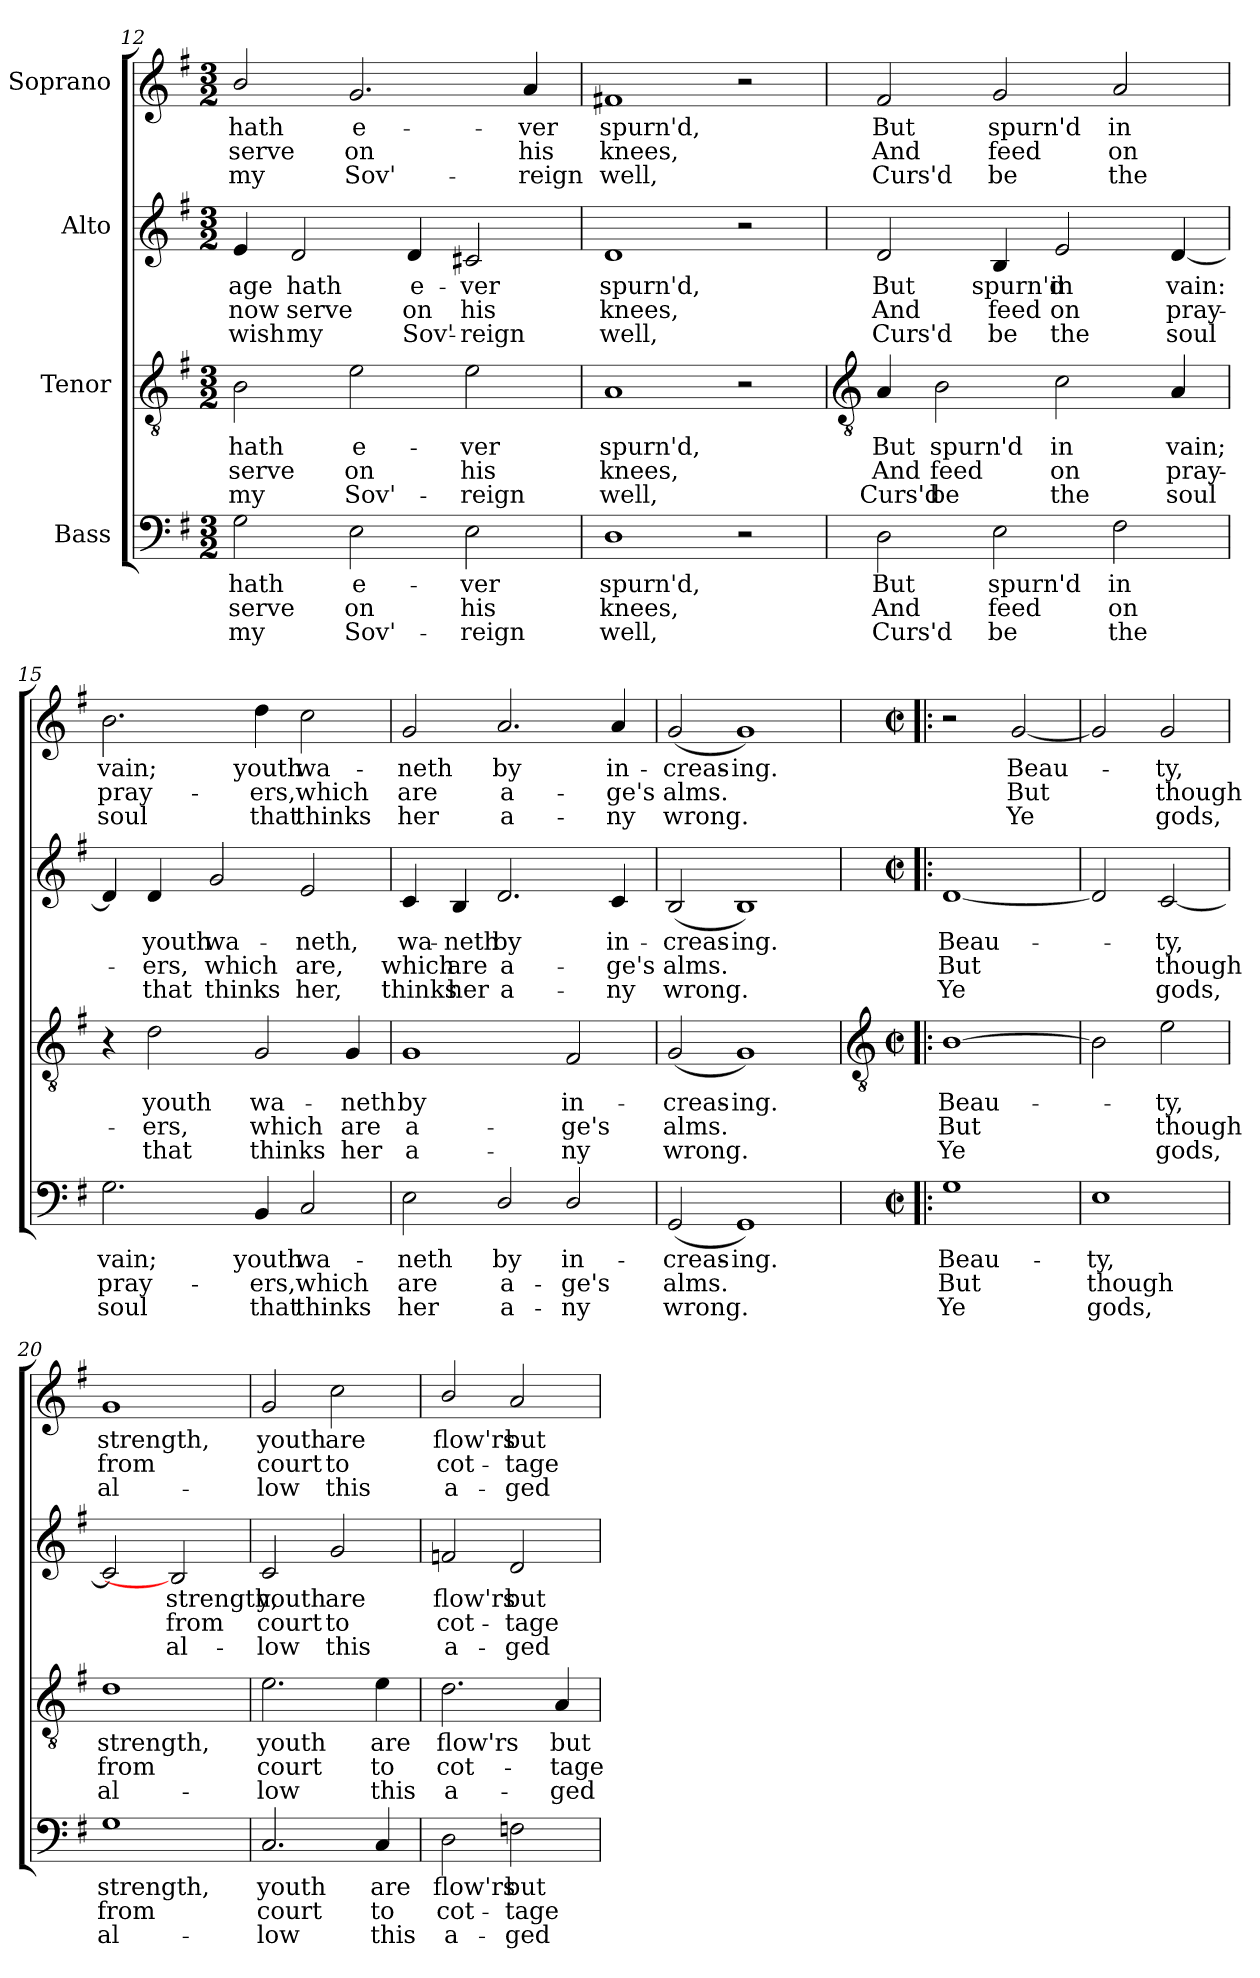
**kern	**text	**text	**text	**kern	**text	**text	**text	**kern	**text	**text	**text	**kern	**text	**text	**text
*part4	*part4	*part4	*part4	*part3	*part3	*part3	*part3	*part2	*part2	*part2	*part2	*part1	*part1	*part1	*part1
*staff4	*staff4	*staff4	*staff4	*staff3	*staff3	*staff3	*staff3	*staff2	*staff2	*staff2	*staff2	*staff1	*staff1	*staff1	*staff1
*I"Bass	*	*	*	*I"Tenor	*	*	*	*I"Alto	*	*	*	*I"Soprano	*	*	*
*clefF4	*	*	*	*clefGv2	*	*	*	*clefG2	*	*	*	*clefG2	*	*	*
*k[f#]	*	*	*	*k[f#]	*	*	*	*k[f#]	*	*	*	*k[f#]	*	*	*
*G:	*	*	*	*G:	*	*	*	*G:	*	*	*	*G:	*	*	*
*M3/2	*	*	*	*M3/2	*	*	*	*M3/2	*	*	*	*M3/2	*	*	*
=12	=12	=12	=12	=12	=12	=12	=12	=12	=12	=12	=12	=12	=12	=12	=12
!	!LO:LY:b	!LO:LY:b	!LO:LY:b	!	!LO:LY:b	!LO:LY:b	!LO:LY:b	!	!LO:LY:b	!LO:LY:b	!LO:LY:b	!	!LO:LY:b	!LO:LY:b	!LO:LY:b
2G	hath	serve	my	2B	hath	serve	my	4e	age	now	wish	2b/	hath	serve	my
!	!	!	!	!	!	!	!	!	!LO:LY:b	!LO:LY:b	!LO:LY:b	!	!	!	!
.	.	.	.	.	.	.	.	2d	hath	serve	my	.	.	.	.
!	!LO:LY:b	!LO:LY:b	!LO:LY:b	!	!LO:LY:b	!LO:LY:b	!LO:LY:b	!	!	!	!	!	!LO:LY:b	!LO:LY:b	!LO:LY:b
2E	e-	-on	Sov'-	2e	e-	-on	Sov'-	.	.	.	.	2.g	e-	-on	Sov'-
!	!	!	!	!	!	!	!	!	!LO:LY:b	!LO:LY:b	!LO:LY:b	!	!	!	!
.	.	.	.	.	.	.	.	4d	e-	-on	Sov'-	.	.	.	.
!	!LO:LY:b	!LO:LY:b	!LO:LY:b	!	!LO:LY:b	!LO:LY:b	!LO:LY:b	!	!LO:LY:b	!LO:LY:b	!LO:LY:b	!	!	!	!
2E	-ver	his	reign	2e	-ver	his	reign	2c#X	-ver	his	reign	.	.	.	.
!	!	!	!	!	!	!	!	!	!	!	!	!	!LO:LY:b	!LO:LY:b	!LO:LY:b
.	.	.	.	.	.	.	.	.	.	.	.	4a	-ver	his	reign
=13	=13	=13	=13	=13	=13	=13	=13	=13	=13	=13	=13	=13	=13	=13	=13
!	!LO:LY:b	!LO:LY:b	!LO:LY:b	!	!LO:LY:b	!LO:LY:b	!LO:LY:b	!	!LO:LY:b	!LO:LY:b	!LO:LY:b	!	!LO:LY:b	!LO:LY:b	!LO:LY:b
1D	spurn'd,	knees,	well,	1A	spurn'd,	knees,	well,	1d	spurn'd,	knees,	well,	1f#X	spurn'd,	knees,	well,
2r	.	.	.	2r	.	.	.	2r	.	.	.	2r	.	.	.
!!LO:LB:g=z
=14	=14	=14	=14	=14	=14	=14	=14	=14	=14	=14	=14	=14	=14	=14	=14
*	*	*	*	*clefGv2	*	*	*	*	*	*	*	*	*	*	*
!	!LO:LY:b	!LO:LY:b	!LO:LY:b	!	!LO:LY:b	!LO:LY:b	!LO:LY:b	!	!LO:LY:b	!LO:LY:b	!LO:LY:b	!	!LO:LY:b	!LO:LY:b	!LO:LY:b
2D	But	And	Curs'd	4A	But	And	Curs'd	2d	But	And	Curs'd	2f#	But	And	Curs'd
!	!	!	!	!	!LO:LY:b	!LO:LY:b	!LO:LY:b	!	!	!	!	!	!	!	!
.	.	.	.	2B	spurn'd	feed	be	.	.	.	.	.	.	.	.
!	!LO:LY:b	!LO:LY:b	!LO:LY:b	!	!	!	!	!	!LO:LY:b	!LO:LY:b	!LO:LY:b	!	!LO:LY:b	!LO:LY:b	!LO:LY:b
2E	spurn'd	feed	be	.	.	.	.	4B	spurn'd	feed	be	2g	spurn'd	feed	be
!	!	!	!	!	!LO:LY:b	!LO:LY:b	!LO:LY:b	!	!LO:LY:b	!LO:LY:b	!LO:LY:b	!	!	!	!
.	.	.	.	2c	in	on	the	2e	in	on	the	.	.	.	.
!	!LO:LY:b	!LO:LY:b	!LO:LY:b	!	!	!	!	!	!	!	!	!	!LO:LY:b	!LO:LY:b	!LO:LY:b
2F#	in	on	the	.	.	.	.	.	.	.	.	2a	in	on	the
!	!	!	!	!	!LO:LY:b	!LO:LY:b	!LO:LY:b	!	!LO:LY:b	!LO:LY:b	!LO:LY:b	!	!	!	!
.	.	.	.	4A	vain;	pray-	-soul	[4d	vain:	pray-	soul	.	.	.	.
=15	=15	=15	=15	=15	=15	=15	=15	=15	=15	=15	=15	=15	=15	=15	=15
!	!LO:LY:b	!LO:LY:b	!LO:LY:b	!	!	!	!	!	!	!	!	!	!LO:LY:b	!LO:LY:b	!LO:LY:b
2.G	vain;	pray-	-soul	4r	.	.	.	4d]	.	.	.	2.b	vain;	pray-	-soul
!	!	!	!	!	!LO:LY:b	!LO:LY:b	!LO:LY:b	!	!LO:LY:b	!LO:LY:b	!LO:LY:b	!	!	!	!
.	.	.	.	2d	youth	ers,	that	4d	youth	ers,	that	.	.	.	.
!	!	!	!	!	!	!	!	!	!LO:LY:b	!LO:LY:b	!LO:LY:b	!	!	!	!
.	.	.	.	.	.	.	.	2g	wa-	-which	thinks	.	.	.	.
!	!LO:LY:b	!LO:LY:b	!LO:LY:b	!	!LO:LY:b	!LO:LY:b	!LO:LY:b	!	!	!	!	!	!LO:LY:b	!LO:LY:b	!LO:LY:b
4BB	youth	ers,	that	2G	wa-	-which	thinks	.	.	.	.	4dd	youth	ers,	that
!	!LO:LY:b	!LO:LY:b	!LO:LY:b	!	!	!	!	!	!LO:LY:b	!LO:LY:b	!LO:LY:b	!	!LO:LY:b	!LO:LY:b	!LO:LY:b
2C	wa-	-which	thinks	.	.	.	.	2e	neth,	are,	her,	2cc	wa-	-which	thinks
!	!	!	!	!	!LO:LY:b	!LO:LY:b	!LO:LY:b	!	!	!	!	!	!	!	!
.	.	.	.	4G	neth	are	her	.	.	.	.	.	.	.	.
=16	=16	=16	=16	=16	=16	=16	=16	=16	=16	=16	=16	=16	=16	=16	=16
!	!LO:LY:b	!LO:LY:b	!LO:LY:b	!	!LO:LY:b	!LO:LY:b	!LO:LY:b	!	!LO:LY:b	!LO:LY:b	!LO:LY:b	!	!LO:LY:b	!LO:LY:b	!LO:LY:b
2E	neth	are	her	1G	by	a-	-a-	4c	wa-	-which	thinks	2g	neth	are	her
!	!	!	!	!	!	!	!	!	!LO:LY:b	!LO:LY:b	!LO:LY:b	!	!	!	!
.	.	.	.	.	.	.	.	4B	neth	are	her	.	.	.	.
!	!LO:LY:b	!LO:LY:b	!LO:LY:b	!	!	!	!	!	!LO:LY:b	!LO:LY:b	!LO:LY:b	!	!LO:LY:b	!LO:LY:b	!LO:LY:b
2D/	by	a-	-a-	.	.	.	.	2.d	by	a-	-a-	2.a	by	a-	-a-
!	!LO:LY:b	!LO:LY:b	!LO:LY:b	!	!LO:LY:b	!LO:LY:b	!LO:LY:b	!	!	!	!	!	!	!	!
2D/	-in-	-ge's	ny	2F#	-in-	-ge's	ny	.	.	.	.	.	.	.	.
!	!	!	!	!	!	!	!	!	!LO:LY:b	!LO:LY:b	!LO:LY:b	!	!LO:LY:b	!LO:LY:b	!LO:LY:b
.	.	.	.	.	.	.	.	4c	-in-	-ge's	ny	4a	-in-	-ge's	ny
=17	=17	=17	=17	=17	=17	=17	=17	=17	=17	=17	=17	=17	=17	=17	=17
!	!LO:LY:b	!LO:LY:b	!LO:LY:b	!	!LO:LY:b	!LO:LY:b	!LO:LY:b	!	!LO:LY:b	!LO:LY:b	!LO:LY:b	!	!LO:LY:b	!LO:LY:b	!LO:LY:b
(<2GG	creas-	-alms.	wrong.	(<2G	creas-	-alms.	wrong.	(<2B	creas-	-alms.	wrong.	(<2g	creas-	-alms.	wrong.
!	!LO:LY:b	!	!	!	!LO:LY:b	!	!	!	!LO:LY:b	!	!	!	!LO:LY:b	!	!
1GG)	ing.	.	.	1G)	ing.	.	.	1B)	ing.	.	.	1g)	ing.	.	.
!!LO:LB:g=z
=18!|:	=18!|:	=18!|:	=18!|:	=18!|:	=18!|:	=18!|:	=18!|:	=18!|:	=18!|:	=18!|:	=18!|:	=18!|:	=18!|:	=18!|:	=18!|:
*	*	*	*	*clefGv2	*	*	*	*	*	*	*	*	*	*	*
*M2/2	*	*	*	*M2/2	*	*	*	*M2/2	*	*	*	*M2/2	*	*	*
*met(c|)	*	*	*	*met(c|)	*	*	*	*met(c|)	*	*	*	*met(c|)	*	*	*
!	!LO:LY:b	!LO:LY:b	!LO:LY:b	!	!LO:LY:b	!LO:LY:b	!LO:LY:b	!	!LO:LY:b	!LO:LY:b	!LO:LY:b	!	!	!	!
1G	Beau-	-But	Ye	[1B	Beau-	But	Ye	[1d	Beau-	But	Ye	2r	.	.	.
!	!	!	!	!	!	!	!	!	!	!	!	!	!LO:LY:b	!LO:LY:b	!LO:LY:b
.	.	.	.	.	.	.	.	.	.	.	.	[2g	Beau-	But	Ye
=19	=19	=19	=19	=19	=19	=19	=19	=19	=19	=19	=19	=19	=19	=19	=19
!	!LO:LY:b	!LO:LY:b	!LO:LY:b	!	!	!	!	!	!	!	!	!	!	!	!
1E	ty,	though	gods,	2B]	.	.	.	2d]	.	.	.	2g]	.	.	.
!	!	!	!	!	!LO:LY:b	!LO:LY:b	!LO:LY:b	!	!LO:LY:b	!LO:LY:b	!LO:LY:b	!	!LO:LY:b	!LO:LY:b	!LO:LY:b
.	.	.	.	2e	ty,	though	gods,	[2c	ty,	though	gods,	2g	ty,	though	gods,
=20	=20	=20	=20	=20	=20	=20	=20	=20	=20	=20	=20	=20	=20	=20	=20
!	!LO:LY:b	!LO:LY:b	!LO:LY:b	!	!LO:LY:b	!LO:LY:b	!LO:LY:b	!	!	!	!	!	!LO:LY:b	!LO:LY:b	!LO:LY:b
1G	strength,	from	al-	1d	strength,	from	al-	2c]	.	.	.	1g	strength,	from	al-
!	!	!	!	!	!	!	!	!	!LO:LY:b	!LO:LY:b	!LO:LY:b	!	!	!	!
.	.	.	.	.	.	.	.	2B]	strength,	from	al-	.	.	.	.
=21	=21	=21	=21	=21	=21	=21	=21	=21	=21	=21	=21	=21	=21	=21	=21
!	!LO:LY:b	!LO:LY:b	!LO:LY:b	!	!LO:LY:b	!LO:LY:b	!LO:LY:b	!	!LO:LY:b	!LO:LY:b	!LO:LY:b	!	!LO:LY:b	!LO:LY:b	!LO:LY:b
2.C	-youth	court	low	2.e	-youth	court	low	2c	-youth	court	low	2g	-youth	court	low
!	!	!	!	!	!	!	!	!	!LO:LY:b	!LO:LY:b	!LO:LY:b	!	!LO:LY:b	!LO:LY:b	!LO:LY:b
.	.	.	.	.	.	.	.	2g	are	to	this	2cc	are	to	this
!	!LO:LY:b	!LO:LY:b	!LO:LY:b	!	!LO:LY:b	!LO:LY:b	!LO:LY:b	!	!	!	!	!	!	!	!
4C	are	to	this	4e	are	to	this	.	.	.	.	.	.	.	.
=22	=22	=22	=22	=22	=22	=22	=22	=22	=22	=22	=22	=22	=22	=22	=22
!	!LO:LY:b	!LO:LY:b	!LO:LY:b	!	!LO:LY:b	!LO:LY:b	!LO:LY:b	!	!LO:LY:b	!LO:LY:b	!LO:LY:b	!	!LO:LY:b	!LO:LY:b	!LO:LY:b
2D	flow'rs	cot-	-a-	2.d	flow'rs	cot-	-a-	2fn	flow'rs	cot-	-a-	2b/	flow'rs	cot-	-a-
!	!LO:LY:b	!LO:LY:b	!LO:LY:b	!	!	!	!	!	!LO:LY:b	!LO:LY:b	!LO:LY:b	!	!LO:LY:b	!LO:LY:b	!LO:LY:b
2Fn	-but	tage	ged	.	.	.	.	2d	-but	tage	ged	2a	-but	tage	ged
!	!	!	!	!	!LO:LY:b	!LO:LY:b	!LO:LY:b	!	!	!	!	!	!	!	!
.	.	.	.	4A	-but	tage	ged	.	.	.	.	.	.	.	.
=	=	=	=	=	=	=	=	=	=	=	=	=	=	=	=
*-	*-	*-	*-	*-	*-	*-	*-	*-	*-	*-	*-	*-	*-	*-	*-
